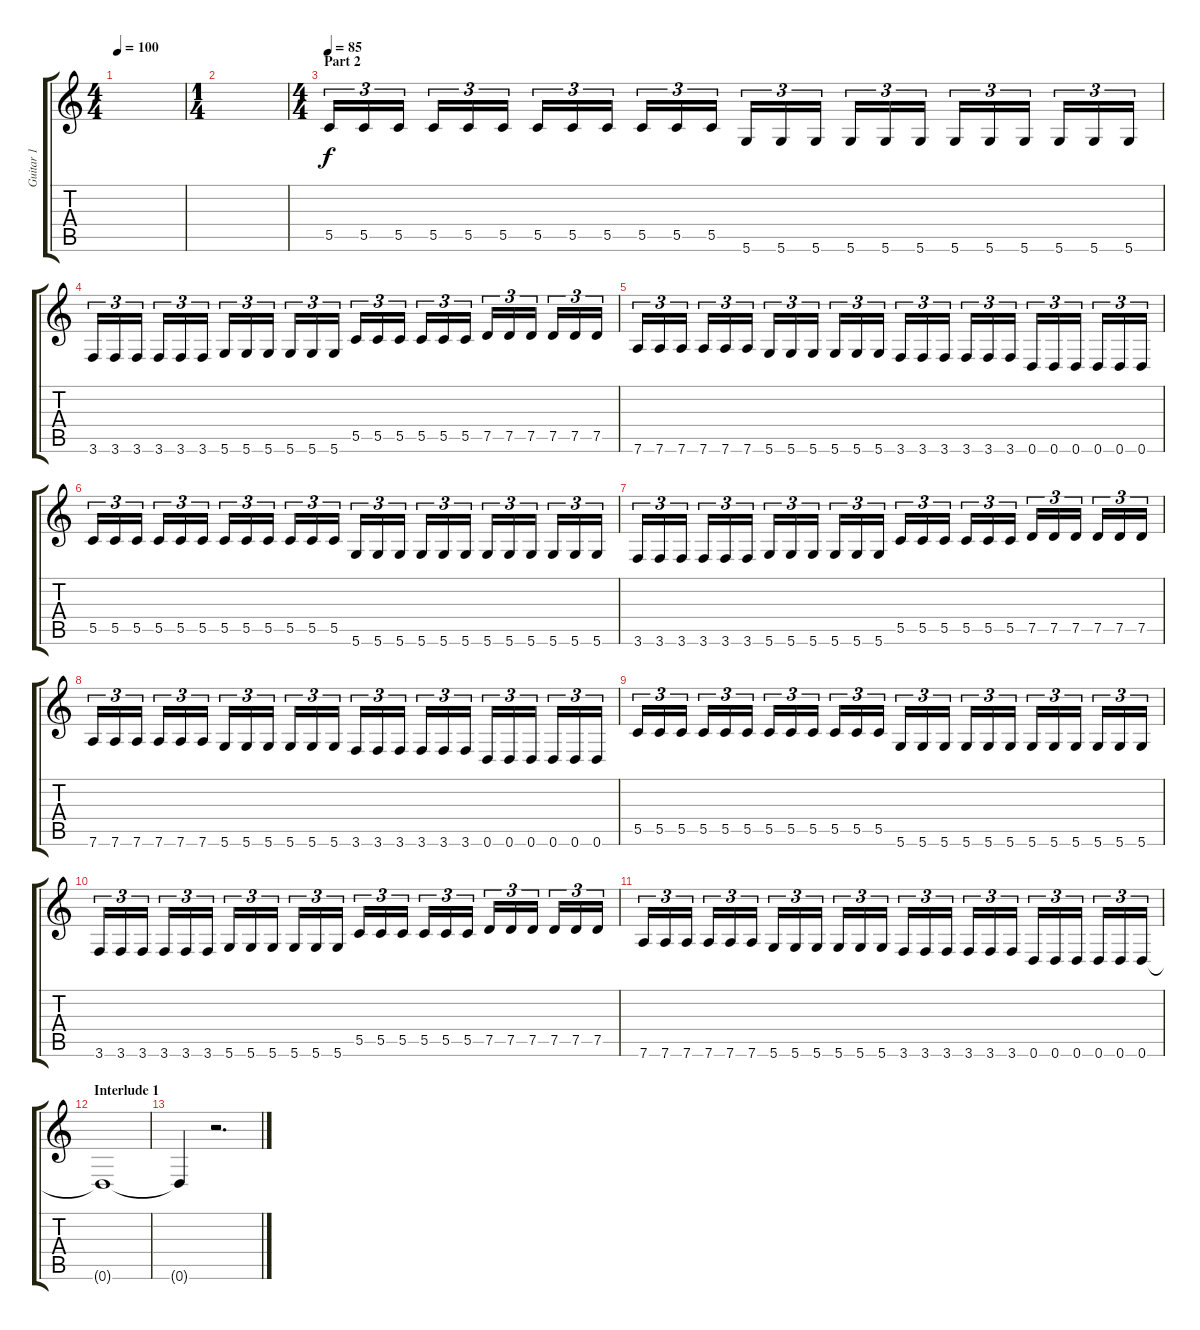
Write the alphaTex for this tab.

\track ("Guitar 1" "Guitar 1") {instrument distortionguitar}
\staff {score tabs}
\tuning (D4 A3 F3 C3 G2 D2) {hide}
\ts (4 4)
\tempo 100
\clef g2
\ks c
|
\ts (1 4)
|
\ts (4 4)
\section ("" "Part 2")
\tempo 85
5.5.16{tu (3 2)} 5.5.16{tu (3 2)} 5.5.16{tu (3 2)} 5.5.16{tu (3 2)} 5.5.16{tu (3 2)} 5.5.16{tu (3 2)} 5.5.16{tu (3 2)} 5.5.16{tu (3 2)} 5.5.16{tu (3 2)} 5.5.16{tu (3 2)} 5.5.16{tu (3 2)} 5.5.16{tu (3 2)} 5.6.16{tu (3 2)} 5.6.16{tu (3 2)} 5.6.16{tu (3 2)} 5.6.16{tu (3 2)} 5.6.16{tu (3 2)} 5.6.16{tu (3 2)} 5.6.16{tu (3 2)} 5.6.16{tu (3 2)} 5.6.16{tu (3 2)} 5.6.16{tu (3 2)} 5.6.16{tu (3 2)} 5.6.16{tu (3 2)} |
3.6.16{tu (3 2)} 3.6.16{tu (3 2)} 3.6.16{tu (3 2)} 3.6.16{tu (3 2)} 3.6.16{tu (3 2)} 3.6.16{tu (3 2)} 5.6.16{tu (3 2)} 5.6.16{tu (3 2)} 5.6.16{tu (3 2)} 5.6.16{tu (3 2)} 5.6.16{tu (3 2)} 5.6.16{tu (3 2)} 5.5.16{tu (3 2)} 5.5.16{tu (3 2)} 5.5.16{tu (3 2)} 5.5.16{tu (3 2)} 5.5.16{tu (3 2)} 5.5.16{tu (3 2)} 7.5.16{tu (3 2)} 7.5.16{tu (3 2)} 7.5.16{tu (3 2)} 7.5.16{tu (3 2)} 7.5.16{tu (3 2)} 7.5.16{tu (3 2)} |
7.6.16{tu (3 2)} 7.6.16{tu (3 2)} 7.6.16{tu (3 2)} 7.6.16{tu (3 2)} 7.6.16{tu (3 2)} 7.6.16{tu (3 2)} 5.6.16{tu (3 2)} 5.6.16{tu (3 2)} 5.6.16{tu (3 2)} 5.6.16{tu (3 2)} 5.6.16{tu (3 2)} 5.6.16{tu (3 2)} 3.6.16{tu (3 2)} 3.6.16{tu (3 2)} 3.6.16{tu (3 2)} 3.6.16{tu (3 2)} 3.6.16{tu (3 2)} 3.6.16{tu (3 2)} 0.6.16{tu (3 2)} 0.6.16{tu (3 2)} 0.6.16{tu (3 2)} 0.6.16{tu (3 2)} 0.6.16{tu (3 2)} 0.6.16{tu (3 2)} |
5.5.16{tu (3 2)} 5.5.16{tu (3 2)} 5.5.16{tu (3 2)} 5.5.16{tu (3 2)} 5.5.16{tu (3 2)} 5.5.16{tu (3 2)} 5.5.16{tu (3 2)} 5.5.16{tu (3 2)} 5.5.16{tu (3 2)} 5.5.16{tu (3 2)} 5.5.16{tu (3 2)} 5.5.16{tu (3 2)} 5.6.16{tu (3 2)} 5.6.16{tu (3 2)} 5.6.16{tu (3 2)} 5.6.16{tu (3 2)} 5.6.16{tu (3 2)} 5.6.16{tu (3 2)} 5.6.16{tu (3 2)} 5.6.16{tu (3 2)} 5.6.16{tu (3 2)} 5.6.16{tu (3 2)} 5.6.16{tu (3 2)} 5.6.16{tu (3 2)} |
3.6.16{tu (3 2)} 3.6.16{tu (3 2)} 3.6.16{tu (3 2)} 3.6.16{tu (3 2)} 3.6.16{tu (3 2)} 3.6.16{tu (3 2)} 5.6.16{tu (3 2)} 5.6.16{tu (3 2)} 5.6.16{tu (3 2)} 5.6.16{tu (3 2)} 5.6.16{tu (3 2)} 5.6.16{tu (3 2)} 5.5.16{tu (3 2)} 5.5.16{tu (3 2)} 5.5.16{tu (3 2)} 5.5.16{tu (3 2)} 5.5.16{tu (3 2)} 5.5.16{tu (3 2)} 7.5.16{tu (3 2)} 7.5.16{tu (3 2)} 7.5.16{tu (3 2)} 7.5.16{tu (3 2)} 7.5.16{tu (3 2)} 7.5.16{tu (3 2)} |
7.6.16{tu (3 2)} 7.6.16{tu (3 2)} 7.6.16{tu (3 2)} 7.6.16{tu (3 2)} 7.6.16{tu (3 2)} 7.6.16{tu (3 2)} 5.6.16{tu (3 2)} 5.6.16{tu (3 2)} 5.6.16{tu (3 2)} 5.6.16{tu (3 2)} 5.6.16{tu (3 2)} 5.6.16{tu (3 2)} 3.6.16{tu (3 2)} 3.6.16{tu (3 2)} 3.6.16{tu (3 2)} 3.6.16{tu (3 2)} 3.6.16{tu (3 2)} 3.6.16{tu (3 2)} 0.6.16{tu (3 2)} 0.6.16{tu (3 2)} 0.6.16{tu (3 2)} 0.6.16{tu (3 2)} 0.6.16{tu (3 2)} 0.6.16{tu (3 2)} |
5.5.16{tu (3 2)} 5.5.16{tu (3 2)} 5.5.16{tu (3 2)} 5.5.16{tu (3 2)} 5.5.16{tu (3 2)} 5.5.16{tu (3 2)} 5.5.16{tu (3 2)} 5.5.16{tu (3 2)} 5.5.16{tu (3 2)} 5.5.16{tu (3 2)} 5.5.16{tu (3 2)} 5.5.16{tu (3 2)} 5.6.16{tu (3 2)} 5.6.16{tu (3 2)} 5.6.16{tu (3 2)} 5.6.16{tu (3 2)} 5.6.16{tu (3 2)} 5.6.16{tu (3 2)} 5.6.16{tu (3 2)} 5.6.16{tu (3 2)} 5.6.16{tu (3 2)} 5.6.16{tu (3 2)} 5.6.16{tu (3 2)} 5.6.16{tu (3 2)} |
3.6.16{tu (3 2)} 3.6.16{tu (3 2)} 3.6.16{tu (3 2)} 3.6.16{tu (3 2)} 3.6.16{tu (3 2)} 3.6.16{tu (3 2)} 5.6.16{tu (3 2)} 5.6.16{tu (3 2)} 5.6.16{tu (3 2)} 5.6.16{tu (3 2)} 5.6.16{tu (3 2)} 5.6.16{tu (3 2)} 5.5.16{tu (3 2)} 5.5.16{tu (3 2)} 5.5.16{tu (3 2)} 5.5.16{tu (3 2)} 5.5.16{tu (3 2)} 5.5.16{tu (3 2)} 7.5.16{tu (3 2)} 7.5.16{tu (3 2)} 7.5.16{tu (3 2)} 7.5.16{tu (3 2)} 7.5.16{tu (3 2)} 7.5.16{tu (3 2)} |
7.6.16{tu (3 2)} 7.6.16{tu (3 2)} 7.6.16{tu (3 2)} 7.6.16{tu (3 2)} 7.6.16{tu (3 2)} 7.6.16{tu (3 2)} 5.6.16{tu (3 2)} 5.6.16{tu (3 2)} 5.6.16{tu (3 2)} 5.6.16{tu (3 2)} 5.6.16{tu (3 2)} 5.6.16{tu (3 2)} 3.6.16{tu (3 2)} 3.6.16{tu (3 2)} 3.6.16{tu (3 2)} 3.6.16{tu (3 2)} 3.6.16{tu (3 2)} 3.6.16{tu (3 2)} 0.6.16{tu (3 2)} 0.6.16{tu (3 2)} 0.6.16{tu (3 2)} 0.6.16{tu (3 2)} 0.6.16{tu (3 2)} 0.6.16{tu (3 2)} |
\section ("" "Interlude 1")
0.6{t}.1{volume 0} |
0.6{t}.4 r.2{d}
